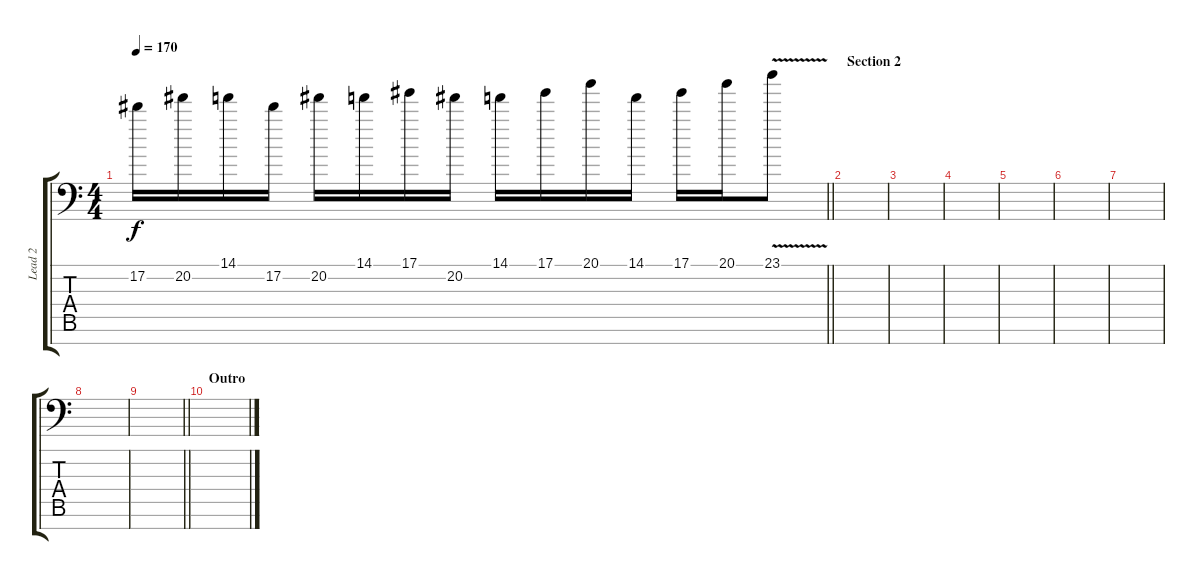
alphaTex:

\track ("Lead 2" "Lead 2") {instrument distortionguitar}
\staff {score tabs}
\tuning (Eb4 Bb3 Gb3 Db3 Ab2 Eb2 C-1) {hide}
\ts (4 4)
\tempo 170
\clef f4
\barLineRight lightlight
\ks c
17.2.16{dy f} 20.2.16 14.1.16 17.2.16 20.2.16 14.1.16 17.1.16 20.2.16 14.1.16 17.1.16 20.1.16 14.1.16 17.1.16 20.1.16 23.1{v}.8 |
\section ("" "Section 2")
|
|
|
|
|
|
|
\barLineRight lightlight
|
\section ("" "Outro")
